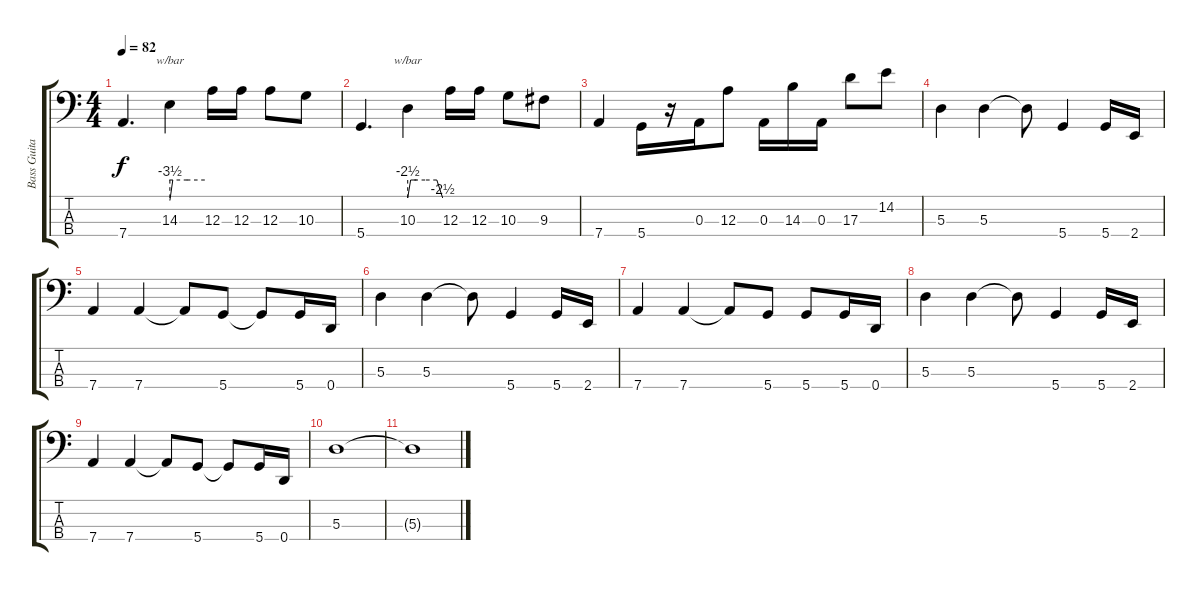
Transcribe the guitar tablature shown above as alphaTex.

\track ("Bass Guitar" "Bass Guita") {instrument electricbassfinger}
\staff {score tabs}
\tuning (G2 D2 A1 D1) {hide}
\ts (4 4)
\tempo 82
\clef f4
\ks c
7.4.4{d dy f} 14.3.4{tbe (custom default 0 -14 5 0 30 0 60 0)} 12.3.16 12.3.16 12.3.8 10.3.8 |
5.4.4{d} 10.3.4{tbe (custom default 0 -10 5 0 15 0 30 0 50 0 60 -10)} 12.3.16 12.3.16 10.3.8 9.3.8 |
7.4.4 5.4.16 r.16 0.3.16 12.3.8 0.3.16 14.3.16 0.3.16 17.3.8 14.2.8 |
5.3.4 5.3.4 5.3{t}.8 5.4.4 5.4.16 2.4.16 |
7.4.4 7.4.4 7.4{t}.8 5.4.8 5.4{t}.8 5.4.16 0.4.16 |
5.3.4 5.3.4 5.3{t}.8 5.4.4 5.4.16 2.4.16 |
7.4.4 7.4.4 7.4{t}.8 5.4.8 5.4.8 5.4.16 0.4.16 |
5.3.4 5.3.4 5.3{t}.8 5.4.4 5.4.16 2.4.16 |
7.4.4 7.4.4 7.4{t}.8 5.4.8 5.4{t}.8 5.4.16 0.4.16 |
5.3.1 |
5.3{t}.1
